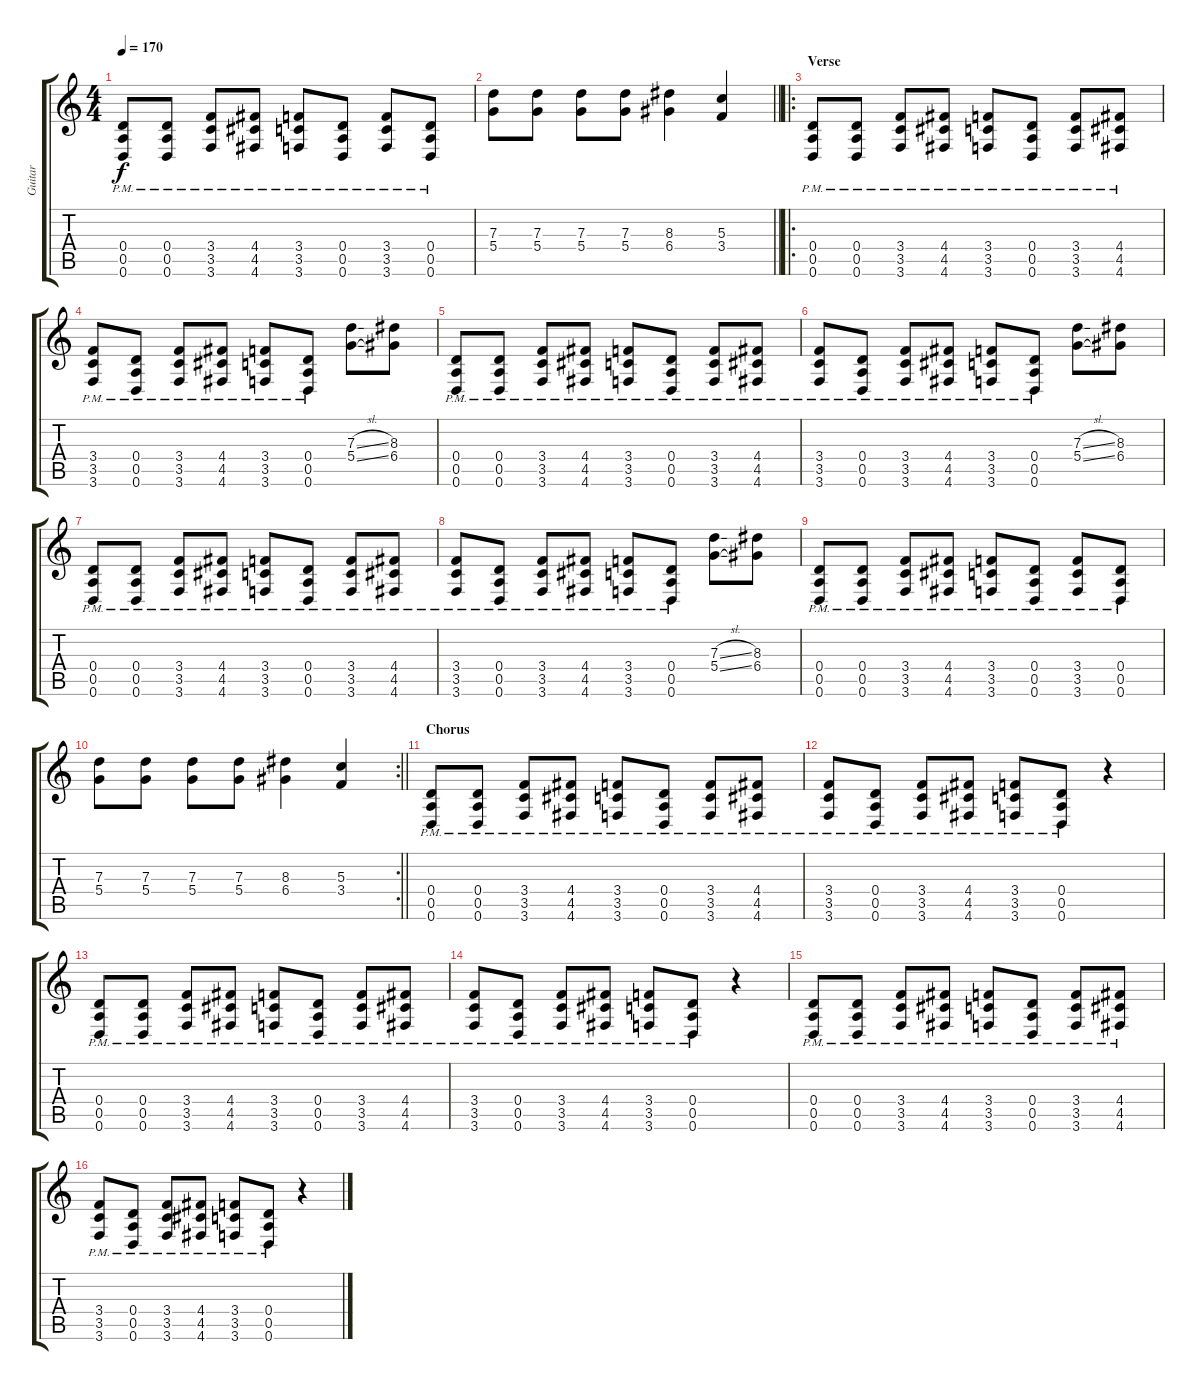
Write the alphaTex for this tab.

\track ("Guitar" "Guitar") {instrument distortionguitar}
\staff {score tabs}
\tuning (E4 B3 G3 D3 A2 D2) {hide}
\ts (4 4)
\tempo 170
\clef g2
\ks c
(0.4{pm} 0.5{pm} 0.6{pm}).8{dy f} (0.4{pm} 0.5{pm} 0.6{pm}).8 (3.4{pm} 3.5{pm} 3.6{pm}).8 (4.4{pm} 4.5{pm} 4.6{pm}).8 (3.4{pm} 3.5{pm} 3.6{pm}).8 (0.4{pm} 0.5{pm} 0.6{pm}).8 (3.4{pm} 3.5{pm} 3.6{pm}).8 (0.4{pm} 0.5{pm} 0.6{pm}).8 |
\barLineRight lightlight
(7.3 5.4).8 (7.3 5.4).8 (7.3 5.4).8 (7.3 5.4).8 (8.3 6.4).4 (5.3 3.4).4 |
\ro
\section ("" "Verse")
(0.4{pm} 0.5{pm} 0.6{pm}).8 (0.4{pm} 0.5{pm} 0.6{pm}).8 (3.4{pm} 3.5{pm} 3.6{pm}).8 (4.4{pm} 4.5{pm} 4.6{pm}).8 (3.4{pm} 3.5{pm} 3.6{pm}).8 (0.4{pm} 0.5{pm} 0.6{pm}).8 (3.4{pm} 3.5{pm} 3.6{pm}).8 (4.4{pm} 4.5{pm} 4.6{pm}).8 |
(3.4{pm} 3.5{pm} 3.6{pm}).8 (0.4{pm} 0.5{pm} 0.6{pm}).8 (3.4{pm} 3.5{pm} 3.6{pm}).8 (4.4{pm} 4.5{pm} 4.6{pm}).8 (3.4{pm} 3.5{pm} 3.6{pm}).8 (0.4{pm} 0.5{pm} 0.6{pm}).8 (7.3{sl} 5.4{sl}).8 (8.3 6.4).8 |
(0.4{pm} 0.5{pm} 0.6{pm}).8 (0.4{pm} 0.5{pm} 0.6{pm}).8 (3.4{pm} 3.5{pm} 3.6{pm}).8 (4.4{pm} 4.5{pm} 4.6{pm}).8 (3.4{pm} 3.5{pm} 3.6{pm}).8 (0.4{pm} 0.5{pm} 0.6{pm}).8 (3.4{pm} 3.5{pm} 3.6{pm}).8 (4.4{pm} 4.5{pm} 4.6{pm}).8 |
(3.4{pm} 3.5{pm} 3.6{pm}).8 (0.4{pm} 0.5{pm} 0.6{pm}).8 (3.4{pm} 3.5{pm} 3.6{pm}).8 (4.4{pm} 4.5{pm} 4.6{pm}).8 (3.4{pm} 3.5{pm} 3.6{pm}).8 (0.4{pm} 0.5{pm} 0.6{pm}).8 (7.3{sl} 5.4{sl}).8 (8.3 6.4).8 |
(0.4{pm} 0.5{pm} 0.6{pm}).8 (0.4{pm} 0.5{pm} 0.6{pm}).8 (3.4{pm} 3.5{pm} 3.6{pm}).8 (4.4{pm} 4.5{pm} 4.6{pm}).8 (3.4{pm} 3.5{pm} 3.6{pm}).8 (0.4{pm} 0.5{pm} 0.6{pm}).8 (3.4{pm} 3.5{pm} 3.6{pm}).8 (4.4{pm} 4.5{pm} 4.6{pm}).8 |
(3.4{pm} 3.5{pm} 3.6{pm}).8 (0.4{pm} 0.5{pm} 0.6{pm}).8 (3.4{pm} 3.5{pm} 3.6{pm}).8 (4.4{pm} 4.5{pm} 4.6{pm}).8 (3.4{pm} 3.5{pm} 3.6{pm}).8 (0.4{pm} 0.5{pm} 0.6{pm}).8 (7.3{sl} 5.4{sl}).8 (8.3 6.4).8 |
(0.4{pm} 0.5{pm} 0.6{pm}).8 (0.4{pm} 0.5{pm} 0.6{pm}).8 (3.4{pm} 3.5{pm} 3.6{pm}).8 (4.4{pm} 4.5{pm} 4.6{pm}).8 (3.4{pm} 3.5{pm} 3.6{pm}).8 (0.4{pm} 0.5{pm} 0.6{pm}).8 (3.4{pm} 3.5{pm} 3.6{pm}).8 (0.4{pm} 0.5{pm} 0.6{pm}).8 |
\rc 2
\barLineRight lightlight
(7.3 5.4).8 (7.3 5.4).8 (7.3 5.4).8 (7.3 5.4).8 (8.3 6.4).4 (5.3 3.4).4 |
\section ("" "Chorus")
(0.4{pm} 0.5{pm} 0.6{pm}).8 (0.4{pm} 0.5{pm} 0.6{pm}).8 (3.4{pm} 3.5{pm} 3.6{pm}).8 (4.4{pm} 4.5{pm} 4.6{pm}).8 (3.4{pm} 3.5{pm} 3.6{pm}).8 (0.4{pm} 0.5{pm} 0.6{pm}).8 (3.4{pm} 3.5{pm} 3.6{pm}).8 (4.4{pm} 4.5{pm} 4.6{pm}).8 |
(3.4{pm} 3.5{pm} 3.6{pm}).8 (0.4{pm} 0.5{pm} 0.6{pm}).8 (3.4{pm} 3.5{pm} 3.6{pm}).8 (4.4{pm} 4.5{pm} 4.6{pm}).8 (3.4{pm} 3.5{pm} 3.6{pm}).8 (0.4{pm} 0.5{pm} 0.6{pm}).8 r.4 |
(0.4{pm} 0.5{pm} 0.6{pm}).8 (0.4{pm} 0.5{pm} 0.6{pm}).8 (3.4{pm} 3.5{pm} 3.6{pm}).8 (4.4{pm} 4.5{pm} 4.6{pm}).8 (3.4{pm} 3.5{pm} 3.6{pm}).8 (0.4{pm} 0.5{pm} 0.6{pm}).8 (3.4{pm} 3.5{pm} 3.6{pm}).8 (4.4{pm} 4.5{pm} 4.6{pm}).8 |
(3.4{pm} 3.5{pm} 3.6{pm}).8 (0.4{pm} 0.5{pm} 0.6{pm}).8 (3.4{pm} 3.5{pm} 3.6{pm}).8 (4.4{pm} 4.5{pm} 4.6{pm}).8 (3.4{pm} 3.5{pm} 3.6{pm}).8 (0.4{pm} 0.5{pm} 0.6{pm}).8 r.4 |
(0.4{pm} 0.5{pm} 0.6{pm}).8 (0.4{pm} 0.5{pm} 0.6{pm}).8 (3.4{pm} 3.5{pm} 3.6{pm}).8 (4.4{pm} 4.5{pm} 4.6{pm}).8 (3.4{pm} 3.5{pm} 3.6{pm}).8 (0.4{pm} 0.5{pm} 0.6{pm}).8 (3.4{pm} 3.5{pm} 3.6{pm}).8 (4.4{pm} 4.5{pm} 4.6{pm}).8 |
(3.4{pm} 3.5{pm} 3.6{pm}).8 (0.4{pm} 0.5{pm} 0.6{pm}).8 (3.4{pm} 3.5{pm} 3.6{pm}).8 (4.4{pm} 4.5{pm} 4.6{pm}).8 (3.4{pm} 3.5{pm} 3.6{pm}).8 (0.4{pm} 0.5{pm} 0.6{pm}).8 r.4
